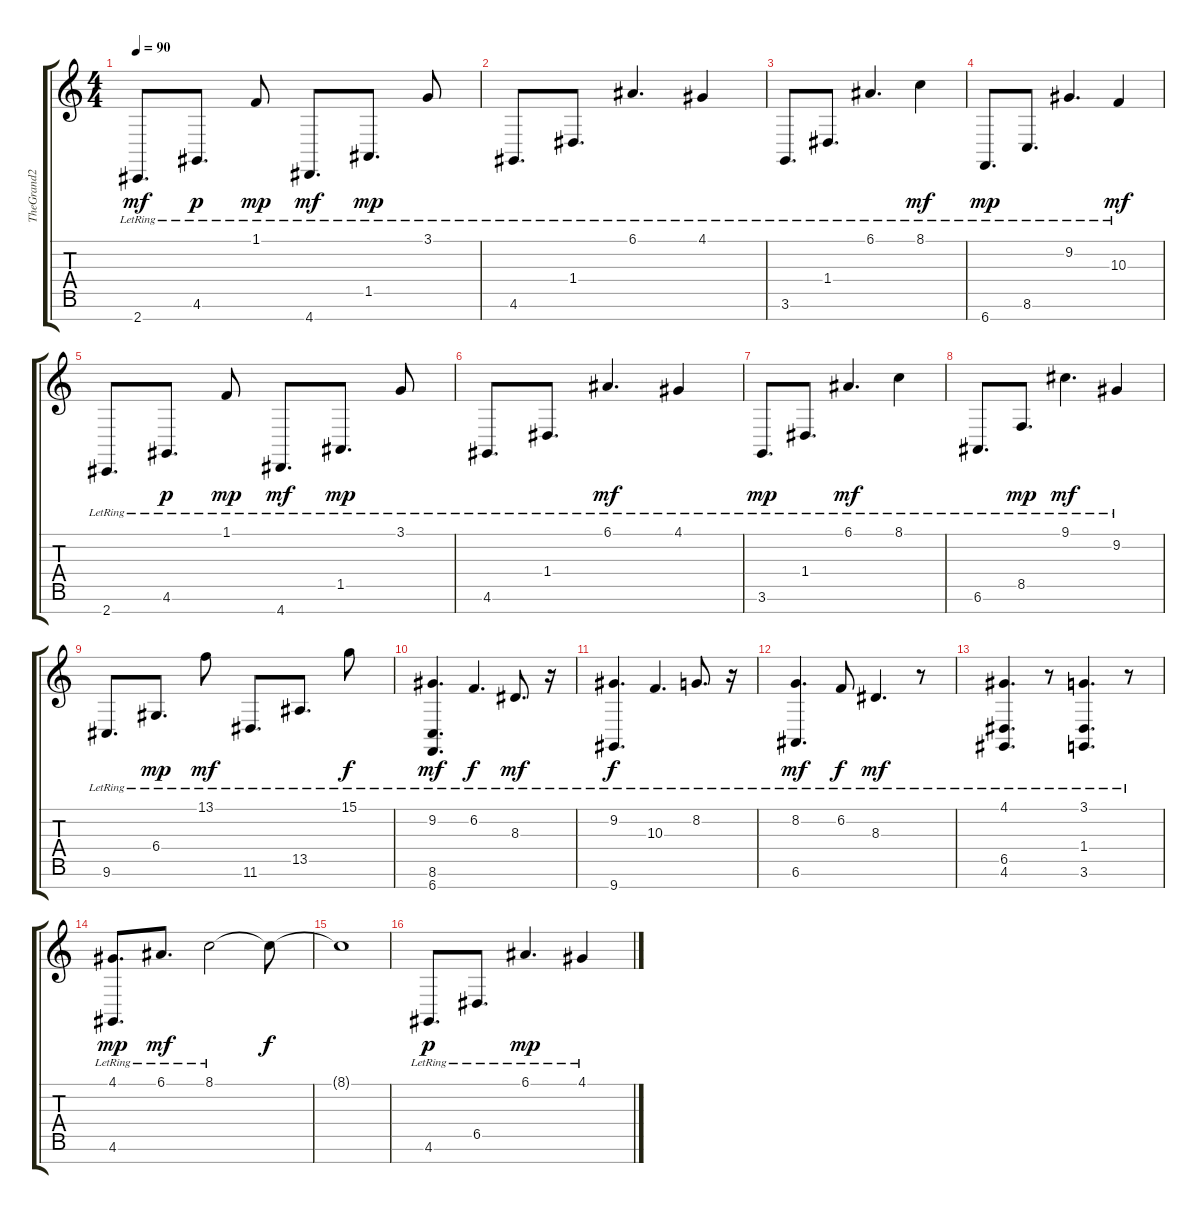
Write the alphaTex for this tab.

\track ("TheGrand2 03" "TheGrand2 ") {instrument electricgrandpiano}
\staff {score tabs}
\tuning (E4 B3 G3 D3 A2 E2 B1) {hide}
\ts (4 4)
\tempo 90
\clef g2
\ks c
2.7{lr}.8{d dy mf} 4.6{lr}.8{d dy p} 1.1{lr}.8{dy mp} 4.7{lr}.8{d dy mf} 1.5{lr}.8{d dy mp} 3.1{lr}.8 |
4.6{lr}.8{d} 1.4{lr}.8{d} 6.1{lr}.4{d} 4.1{lr}.4 |
3.6{lr}.8{d} 1.4{lr}.8{d} 6.1{lr}.4{d} 8.1{lr}.4{dy mf} |
6.7{lr}.8{d dy mp} 8.6{lr}.8{d} 9.2{lr}.4{d} 10.3{lr}.4{dy mf} |
2.7{lr}.8{d} 4.6{lr}.8{d dy p} 1.1{lr}.8{dy mp} 4.7{lr}.8{d dy mf} 1.5{lr}.8{d dy mp} 3.1{lr}.8 |
4.6{lr}.8{d} 1.4{lr}.8{d} 6.1{lr}.4{d dy mf} 4.1{lr}.4 |
3.6{lr}.8{d dy mp} 1.4{lr}.8{d} 6.1{lr}.4{d dy mf} 8.1{lr}.4 |
6.6{lr}.8{d} 8.5{lr}.8{d dy mp} 9.1{lr}.4{d dy mf} 9.2{lr}.4 |
9.6{lr}.8{d} 6.4{lr}.8{d dy mp} 13.1{lr}.8{dy mf} 11.6{lr}.8{d} 13.5{lr}.8{d} 15.1{lr}.8{dy f} |
(9.2{lr} 8.6{lr} 6.7{lr}).4{d dy mf} 6.2{lr}.4{d dy f} 8.3{lr}.8{d dy mf} r.16 |
(9.2{lr} 9.7{lr}).4{d dy f} 10.3{lr}.4{d} 8.2{lr}.8{d} r.16 |
(8.2{lr} 6.6{lr}).4{d dy mf} 6.2{lr}.8{dy f} 8.3{lr}.4{d dy mf} r.8 |
(4.1{lr} 6.5{lr} 4.6{lr}).4{d} r.8 (3.1{lr} 1.4{lr} 3.6{lr}).4{d} r.8 |
(4.1{lr} 4.6{lr}).8{d dy mp} 6.1{lr}.8{d dy mf} 8.1{lr}.2 8.1{t}.8{dy f} |
8.1{t}.1 |
4.6{lr}.8{d dy p} 6.5{lr}.8{d} 6.1{lr}.4{d dy mp} 4.1{lr}.4
